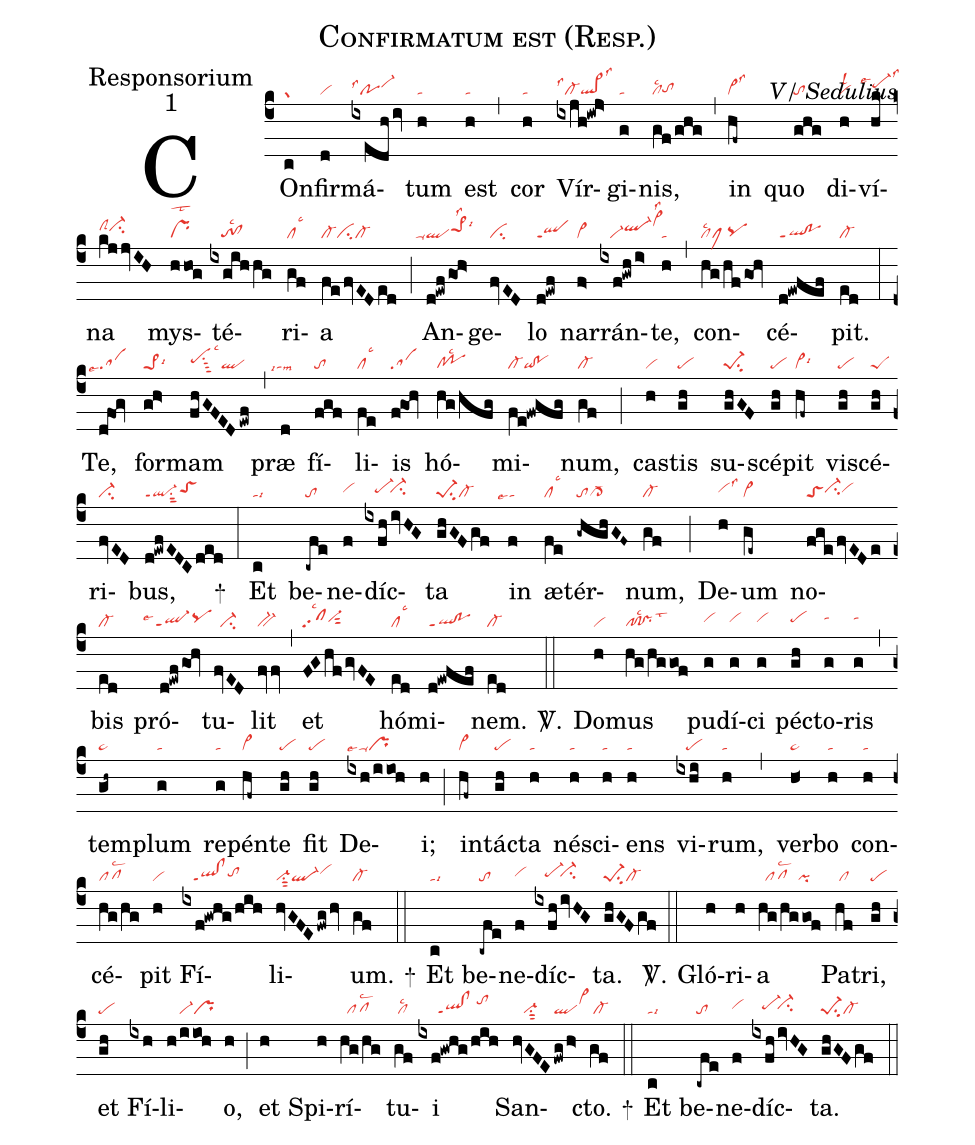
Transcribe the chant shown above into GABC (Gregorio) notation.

name:Confirmatum est (Resp.);
office-part:Responsorium;
mode:1;
commentary:V/ Sedulius;
nabc-lines:1;
%%
(c4)
COn(c|gr)fir(d|vi)má(ixedh/iv|polss1vi-hi)tum(h|ta) est(h|ta) (,)
cor(h|ta) Vír(ixjh!iwj>|cl-lss1ql>lss3)gi(g|ta)nis,(gf/ghg|cllsc2tohg) (,)
in(hf~|vi>lss3) quo(ghg|to) di(h|vilsl2)ví(hk|```pe-hilss3lse4)na(kjjvIH|clShici-hi) mys(hhog|prlst2)té(ixgihhg|///to!cllsc2)ri(gf|cllsc3)a(fe/fvEDed|cl-cicl-) (;)
An(d!ewf/go!h>|```ta-qlpe>1hilss2lsi6)ge(//fvED|ci)lo(d!ewf|qlppt1) nar(f>|vi>)rán(ixf!gwh/i>|///vi-ql-hivi>hklss2)te,(h|ta) (,)
con(hg/hf/gOh|cllsc2clMpqhg)cé(d!ewfef|ql!poppt1)pit.(ed|cl-) (:)
Te,(dfOg|```salse7) for(gh>|pe>1lsi6)mam(fhGFED/ewf|pehhsu1sut3lsc3ql) (,)
præ(d|```talsi7lsm9) fí(fgf|to)li(fe|cllsc3)is(fgOh|sa) hó(hg/hfg|cl!polsc2)mi(fe!fwgfg|cl-qi!po)num,(gf|cl-) (;)
cas(h|vi)tis(gh|pe) su(ghGF|pe-1su2)scé(gh|pe)pit(hf~|vi>lsi6) vi(gh|pe)scé(gh|peS)ri(fvED|ci-)bus,(d!ewfEDCded|ql-ppt1su1sut2toShh) +(:)
Et(c|talsi3) be(-cfe|to)ne(f|vihh)díc(ixfhivHG|///pe-hh`ci-hh)ta(ghGFgf|pe-1su2cl-) in(f|```talse7) æ(fe|cllsc3)tér(-ghghGF~|tocl->)num,(gf|cl-) (;)
De(h|vihhlss3)um(ge~|vi>) no(fge/fvEDe|toSci-hhvihh)bis(ed|cl-) pró(d!ewf/gOh|`````ql-ppt1lse4pqhh)tu(fvED|//ci-)lit(fvfv|bv-) (,)
et(FGhf/gvFE|sflsc2vi-hhsut2) hó(ed|cllsc3)mi(d!ewfef|ql!poppt1)nem.(ed|cl-) <sp>V/</sp>.(::)
Do(h|vi)mus(hg/hggof|pf!prlsc2lst3) pu(g|vihh)dí(g|vihh)ci(g|vihh) péc(gh|pehh)to(g|tahi)ris(g|tahi) (,)
tem(gh~|ta>)plum(g|ta) re(g|ta)pén(hf~|vi>)te(gh|pe) fit(gh|pe) De(ixh/iioh|ta-lse4pr)i;(h) (;)
in(hf~|vi>)tác(gh|pe)ta(h|ta) né(h|ta)sci(h|ta)ens(h|ta) vi(ixhi|///pe)rum,(h|ta) (,)
ver(h<|ta>)bo(h|ta) con(h|ta)cé(hg/hg|pflsc2)pit(h|vi) Fí(ixf!gwhg/hih|///ql!clppt1tohh)li(hvGFEfwg/hv|vi-su1sut2ql-vihi)um.(gf|cl-) +(::)
Et(c|talsi3) be(-cfe|to)ne(f|vihh)díc(ixfhivHG|///pe-hh`ci-hh)ta.(ghGFgf|pe-1su2cl-) <sp>V/</sp>.(::)
Gló(h)ri(h)a(hg/hggof|//pflsc2/pi) Pa(hf|/cl)tri,(gh|pe) et(gh|pe) Fí(ixh)li(h/iioh|////vi-pr)o,(h) (;)
et(h) Spi(h)rí(hg/hg|//pflsc2)tu(gf|/cllsc2)i(ixf!gwhg/hih|//////ql!clppt1/tohj) San(hvGFE|///vi-su1sut2|fwg/h>|qlvi>hj)cto.(gf|/cl-) +(::)
Et(c|talsi3) be(-cfe|to)ne(f|vihh)díc(ixfhivHG|///pe-hh`ci-hh)ta.(ghGFgf|pe-1su2cl-) (::)
